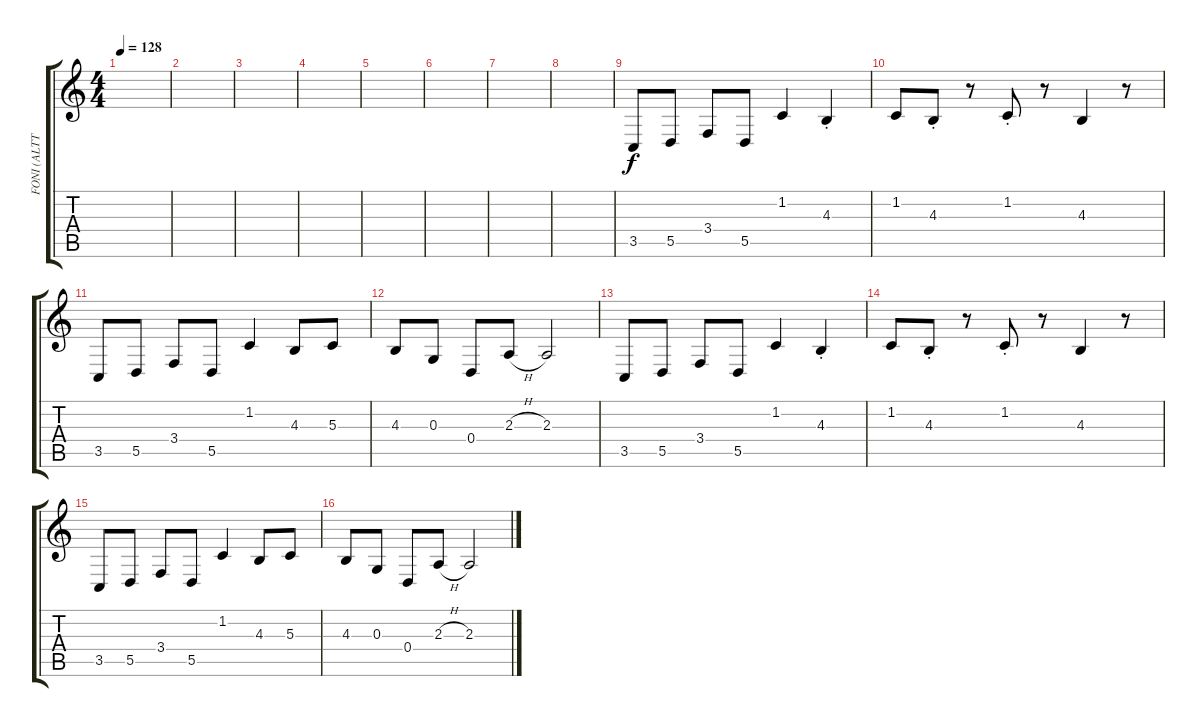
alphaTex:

\track ("FONI (ALTTO)" "FONI (ALTT") {instrument altosax}
\staff {score tabs}
\tuning (E4 B3 G3 D3 A2 E2) {hide}
\ts (4 4)
\tempo 128
\clef g2
\ks c
|
|
|
|
|
|
|
|
3.5.8 5.5.8 3.4.8 5.5.8 1.2.4 4.3{st}.4 |
1.2.8 4.3{st}.8 r.8 1.2{st}.8 r.8 4.3.4 r.8 |
3.5.8 5.5.8 3.4.8 5.5.8 1.2.4 4.3.8 5.3.8 |
4.3.8 0.3.8 0.4.8 2.3{h}.8 2.3.2 |
3.5.8 5.5.8 3.4.8 5.5.8 1.2.4 4.3{st}.4 |
1.2.8 4.3{st}.8 r.8 1.2{st}.8 r.8 4.3.4 r.8 |
3.5.8 5.5.8 3.4.8 5.5.8 1.2.4 4.3.8 5.3.8 |
4.3.8 0.3.8 0.4.8 2.3{h}.8 2.3.2
